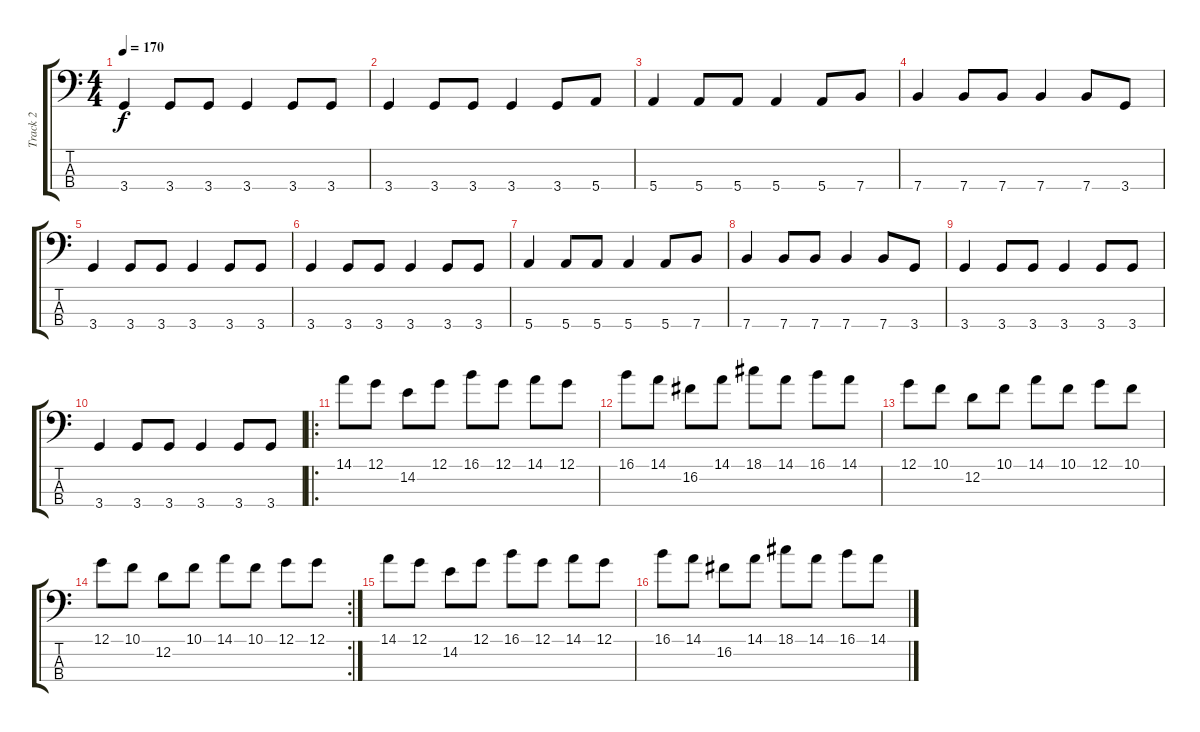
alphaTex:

\track ("Track 2" "Track 2") {instrument electricbasspick}
\staff {score tabs}
\tuning (G2 D2 A1 E1) {hide}
\ts (4 4)
\tempo 170
\clef f4
\ks c
3.4.4{dy f} 3.4.8 3.4.8 3.4.4 3.4.8 3.4.8 |
3.4.4 3.4.8 3.4.8 3.4.4 3.4.8 5.4.8 |
5.4.4 5.4.8 5.4.8 5.4.4 5.4.8 7.4.8 |
7.4.4 7.4.8 7.4.8 7.4.4 7.4.8 3.4.8 |
3.4.4 3.4.8 3.4.8 3.4.4 3.4.8 3.4.8 |
3.4.4 3.4.8 3.4.8 3.4.4 3.4.8 3.4.8 |
5.4.4 5.4.8 5.4.8 5.4.4 5.4.8 7.4.8 |
7.4.4 7.4.8 7.4.8 7.4.4 7.4.8 3.4.8 |
3.4.4 3.4.8 3.4.8 3.4.4 3.4.8 3.4.8 |
3.4.4 3.4.8 3.4.8 3.4.4 3.4.8 3.4.8 |
\ro
14.1.8{volume 16} 12.1.8 14.2.8 12.1.8 16.1.8 12.1.8 14.1.8 12.1.8 |
16.1.8 14.1.8 16.2.8 14.1.8 18.1.8 14.1.8 16.1.8 14.1.8 |
12.1.8 10.1.8 12.2.8 10.1.8 14.1.8 10.1.8 12.1.8 10.1.8 |
\rc 2
12.1.8 10.1.8 12.2.8 10.1.8 14.1.8 10.1.8 12.1.8 12.1.8 |
14.1.8{volume 16} 12.1.8 14.2.8 12.1.8 16.1.8 12.1.8 14.1.8 12.1.8 |
16.1.8 14.1.8 16.2.8 14.1.8 18.1.8 14.1.8 16.1.8 14.1.8
